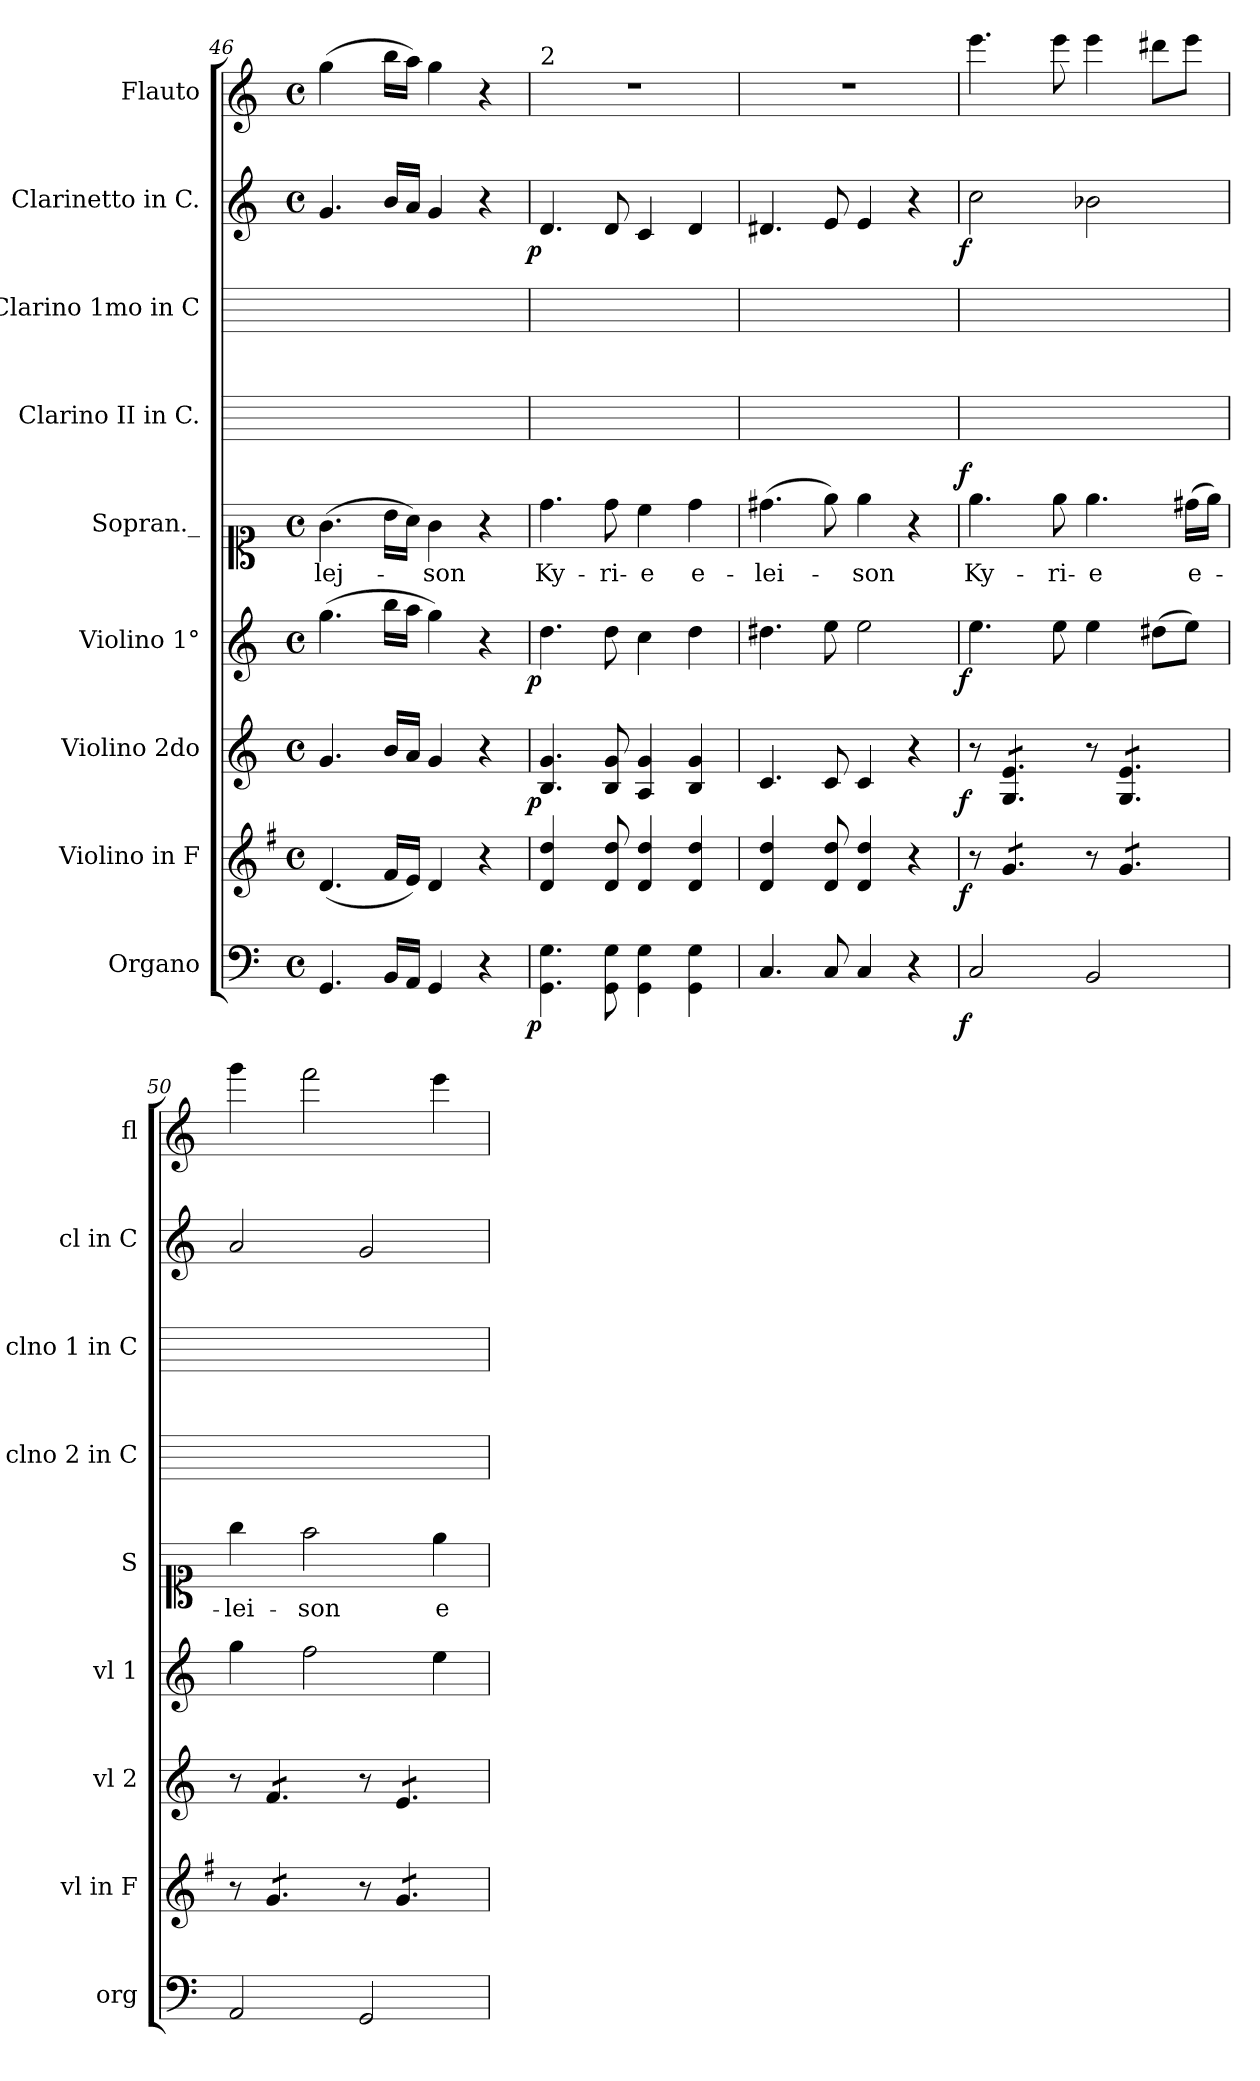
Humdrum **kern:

**kern	**dynam	**kern	**dynam	**kern	**dynam	**kern	**dynam	**kern	**text	**dynam	**kern	**kern	**kern	**dynam	**kern
*part9	*part9	*part8	*part8	*part7	*part7	*part6	*part6	*part5	*part5	*part5	*part4	*part3	*part2	*part2	*part1
*staff9	*staff9	*staff8	*staff8	*staff7	*staff7	*staff6	*staff6	*staff5	*staff5	*staff5	*staff4	*staff3	*staff2	*staff2	*staff1
*I"Organo	*	*I"Violino in F	*	*I"Violino 2do	*	*I"Violino 1°	*	*I"Sopran._	*	*	*I"Clarino II in C.	*I"Clarino 1mo in C	*I"Clarinetto in C.	*	*I"Flauto
*I'org	*	*I'vl in F	*	*I'vl 2	*	*I'vl 1	*	*I'S	*	*	*I'clno 2 in C	*I'clno 1 in C	*I'cl in C	*	*I'fl
*clefF4	*	*clefG2	*	*clefG2	*	*clefG2	*	*clefC1	*	*	*	*	*clefG2	*	*clefG2
*	*	*ITrd4c7	*	*	*	*	*	*	*	*	*	*	*	*	*
*k[]	*	*k[]	*	*k[]	*	*k[]	*	*k[]	*	*	*	*	*k[]	*	*k[]
*C:	*	*C:	*	*C:	*	*C:	*	*C:	*	*	*	*	*C:	*	*C:
*M4/4	*	*M4/4	*	*M4/4	*	*M4/4	*	*M4/4	*	*	*	*	*M4/4	*	*M4/4
*met(c)	*	*met(c)	*	*met(c)	*	*met(c)	*	*met(c)	*	*	*	*	*met(c)	*	*met(c)
=46	=46	=46	=46	=46	=46	=46	=46	=46	=46	=46	=46	=46	=46	=46	=46
!	!	!	!	!	!	!	!	!	!	!	!	!	!	!	!LO:N:vis=4
4.GG/	.	(4.G/	.	4.g/	.	(4.gg\	.	(4.g\	-lej-	.	1ryy	1ryy	4.g/	.	(4.gg\
16BB/LL	.	16B/LL	.	16b/LL	.	16bb\LL	.	16b\LL	.	.	.	.	16b/LL	.	16bb\LL
16AA/JJ	.	16A/JJ)	.	16a/JJ	.	16aa\JJ	.	16a\JJ)	.	.	.	.	16a/JJ	.	16aa\JJ)
4GG/	.	4G/	.	4g/	.	4gg\)	.	4g\	-son	.	.	.	4g/	.	4gg\
4r	.	4r	.	4r	.	4r	.	4r	.	.	.	.	4r	.	4r
=47	=47	=47	=47	=47	=47	=47	=47	=47	=47	=47	=47	=47	=47	=47	=47
!	!	!	!	!	!	!	!	!	!	!	!	!	!	!	!LO:TX:a:t=2
!	!LO:DY:rj	!LO:N:vis=4	!	!	!LO:DY:rj	!	!LO:DY:rj	!	!	!	!	!	!	!LO:DY:rj	!
4.GG\ 4.G\	p	4.G/ 4.g/	.	4.B/ 4.g/	p	4.dd\	p	4.dd\	Ky-	.	1ryy	1ryy	4.d/	p	1r
8GG\ 8G\	.	8G/ 8g/	.	8B/ 8g/	.	8dd\	.	8dd\	-ri-	.	.	.	8d/	.	.
4GG\ 4G\	.	4G/ 4g/	.	4A/ 4g/	.	4cc\	.	4cc\	-e	.	.	.	4c/	.	.
4GG\ 4G\	.	4G/ 4g/	.	4B/ 4g/	.	4dd\	.	4dd\	e-	.	.	.	4d/	.	.
=48	=48	=48	=48	=48	=48	=48	=48	=48	=48	=48	=48	=48	=48	=48	=48
!	!	!LO:N:vis=4	!	!	!	!	!	!	!	!	!	!	!	!	!
4.C/	.	4.G/ 4.g/	.	4.c/	.	4.dd#X\	.	(4.dd#X\	-lei-	.	1ryy	1ryy	4.d#X/	.	1r
8C/	.	8G/ 8g/	.	8c/	.	8ee\	.	8ee\)	.	.	.	.	8e/	.	.
4C/	.	4G/ 4g/	.	4c/	.	2ee\	.	4ee\	-son	.	.	.	4e/	.	.
4r	.	4r	.	4r	.	.	.	4r	.	.	.	.	4r	.	.
=49	=49	=49	=49	=49	=49	=49	=49	=49	=49	=49	=49	=49	=49	=49	=49
!	!LO:DY:rj	!	!LO:DY:rj	!	!LO:DY:rj	!	!LO:DY:rj	!	!	!LO:DY:a:rj	!	!	!	!LO:DY:rj	!
2C/	f	8r	f	8r	f	4.ee\	f	4.ee\	Ky-	f	1ryy	1ryy	2cc\	f	4.eee\
*	*	*tremolo	*	*	*	*	*	*	*	*	*	*	*	*	*
*	*	*	*	*tremolo	*	*	*	*	*	*	*	*	*	*	*
.	.	8c/L	.	8G/ 8e/L	.	.	.	.	.	.	.	.	.	.	.
.	.	8c/	.	8G/ 8e/	.	.	.	.	.	.	.	.	.	.	.
.	.	8c/J	.	8G/ 8e/J	.	8ee\	.	8ee\	-ri-	.	.	.	.	.	8eee\
2BB/	.	8r	.	8r	.	4ee\	.	4.ee\	-e	.	.	.	2b-X\	.	4eee\
.	.	8c/L	.	8G/ 8e/L	.	.	.	.	.	.	.	.	.	.	.
.	.	8c/	.	8G/ 8e/	.	(8dd#X\L	.	.	.	.	.	.	.	.	8ddd#X\L
.	.	8c/J	.	8G/ 8e/J	.	8ee\J)	.	(16dd#X\LL	e-	.	.	.	.	.	8eee\J
.	.	.	.	.	.	.	.	16ee\JJ)	.	.	.	.	.	.	.
=50	=50	=50	=50	=50	=50	=50	=50	=50	=50	=50	=50	=50	=50	=50	=50
2AA/	.	8r	.	8r	.	4gg\	.	4gg\	-lei-	.	1ryy	1ryy	2a/	.	4ggg\
.	.	8c/L	.	8f/L	.	.	.	.	.	.	.	.	.	.	.
.	.	8c/	.	8f/	.	2ff\	.	2ff\	-son	.	.	.	.	.	2fff\
.	.	8c/J	.	8f/J	.	.	.	.	.	.	.	.	.	.	.
2GG/	.	8r	.	8r	.	.	.	.	.	.	.	.	2g/	.	.
.	.	8c/L	.	8e/L	.	.	.	.	.	.	.	.	.	.	.
.	.	8c/	.	8e/	.	4ee\	.	4ee\	e-	.	.	.	.	.	4eee\
.	.	8c/J	.	8e/J	.	.	.	.	.	.	.	.	.	.	.
*	*	*	*	*Xtremolo	*	*	*	*	*	*	*	*	*	*	*
*	*	*Xtremolo	*	*	*	*	*	*	*	*	*	*	*	*	*
=	=	=	=	=	=	=	=	=	=	=	=	=	=	=	=
*-	*-	*-	*-	*-	*-	*-	*-	*-	*-	*-	*-	*-	*-	*-	*-
